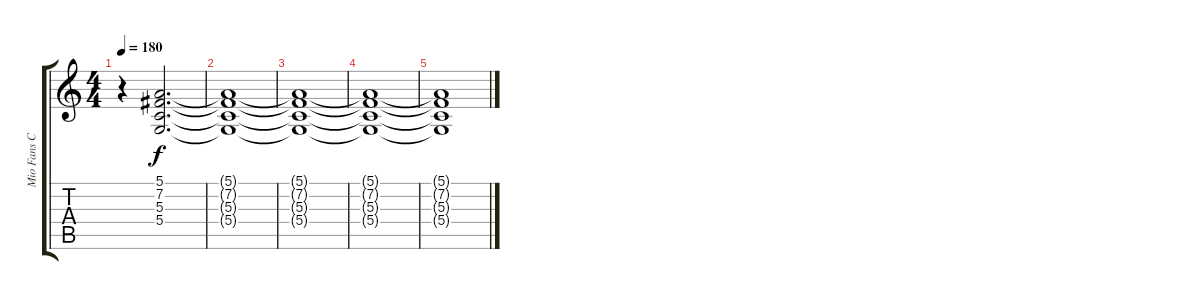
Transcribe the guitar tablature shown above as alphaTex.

\track ("Mio Fans Club" "Mio Fans C") {instrument applause}
\staff {score tabs}
\tuning (E4 B3 G3 D3 A2 E2) {hide}
\ts (4 4)
\tempo 180
\clef g2
\ks c
r.4{dy f} (5.1 7.2 5.3 5.4).2{d volume 1} |
(5.1{t} 7.2{t} 5.3{t} 5.4{t}).1 |
(5.1{t} 7.2{t} 5.3{t} 5.4{t}).1 |
(5.1{t} 7.2{t} 5.3{t} 5.4{t}).1 |
(5.1{t} 7.2{t} 5.3{t} 5.4{t}).1
